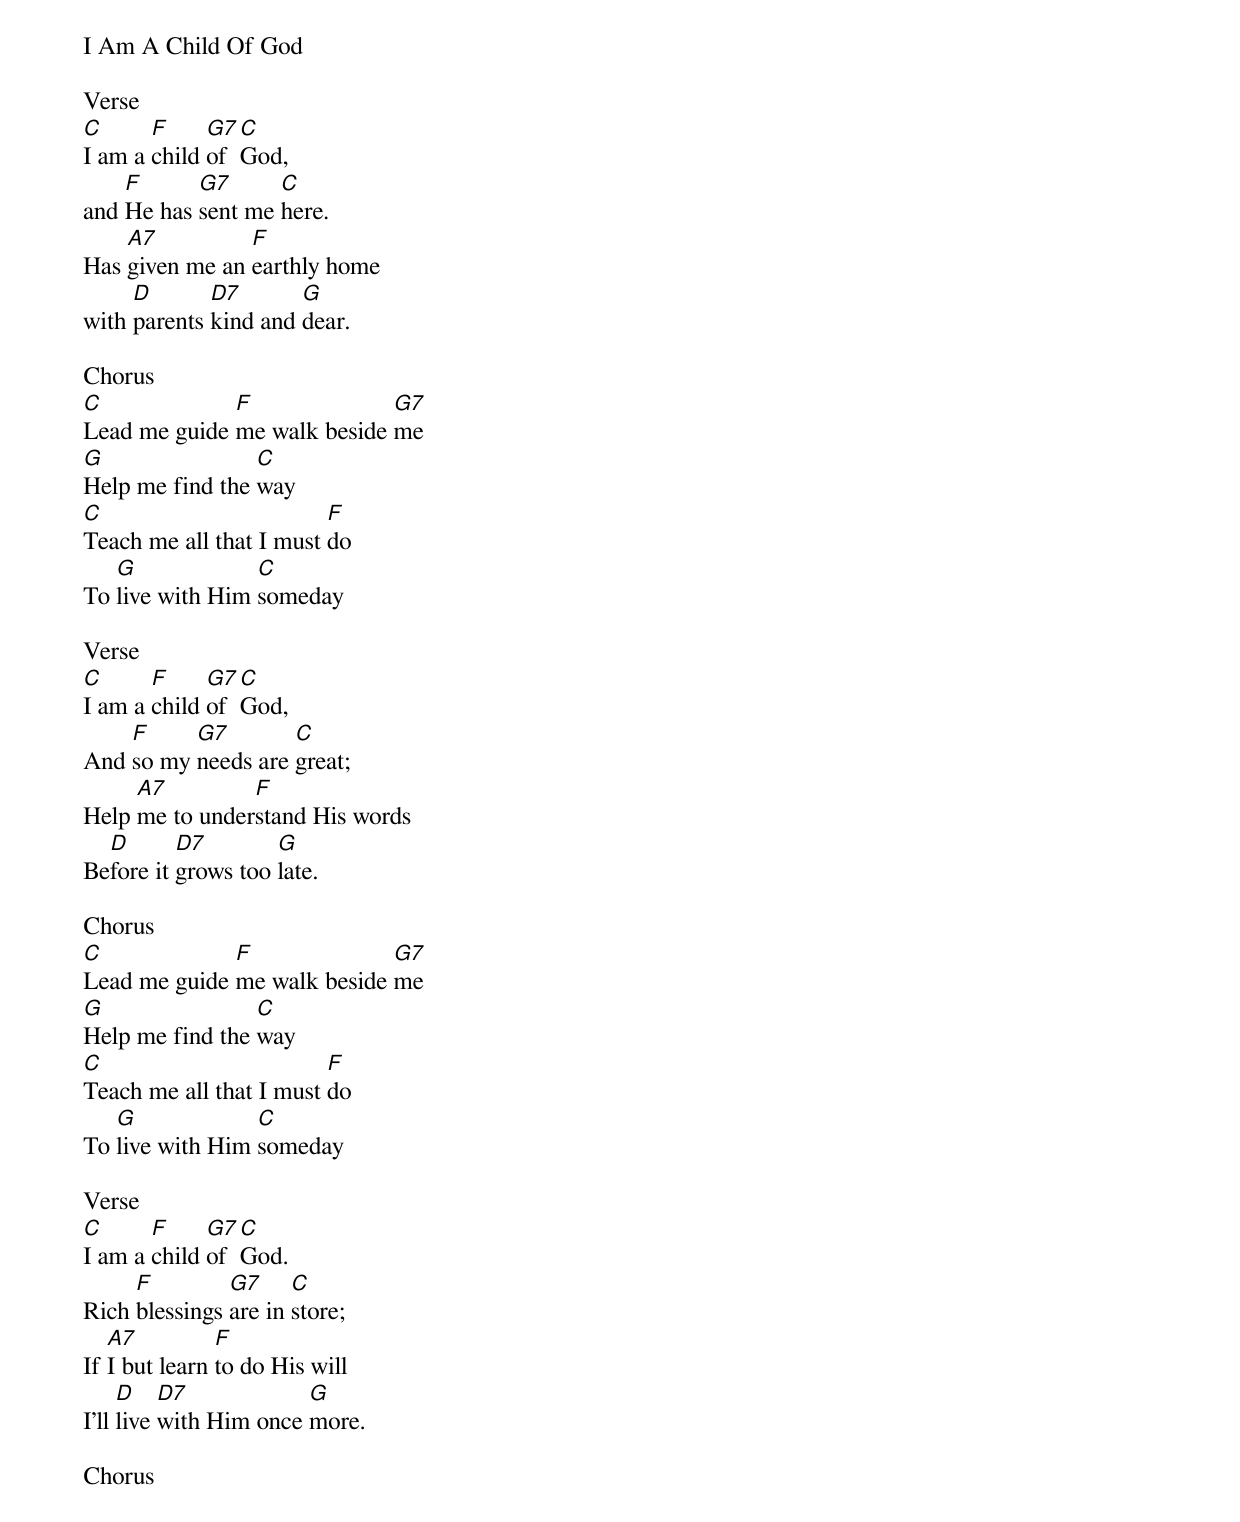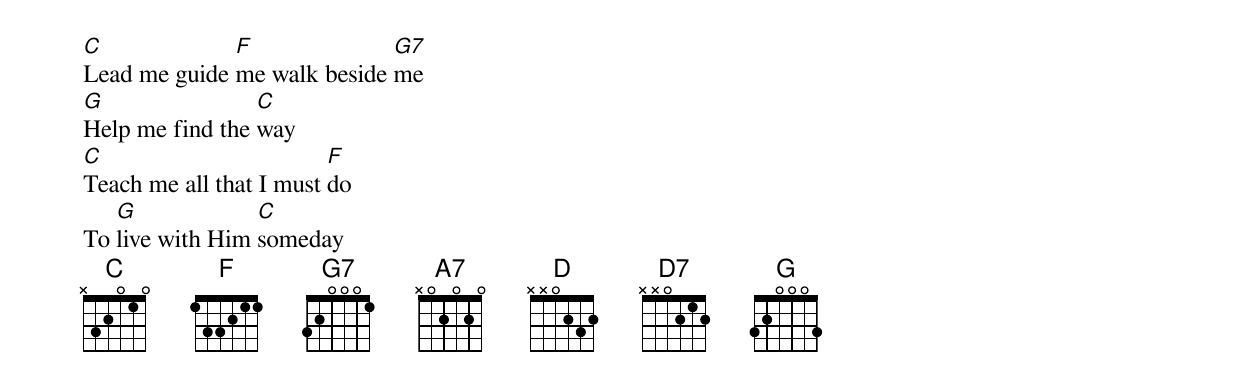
I Am A Child Of God

Verse
[C]I am a [F]child [G7]of [C]God,
and [F]He has [G7]sent me [C]here.
Has [A7]given me an [F]earthly home
with [D]parents [D7]kind and [G]dear.

Chorus
[C]Lead me guide [F]me walk beside [G7]me
[G]Help me find the [C]way
[C]Teach me all that I must [F]do
To [G]live with Him [C]someday

Verse
[C]I am a [F]child [G7]of [C]God,
And [F]so my [G7]needs are [C]great;
Help [A7]me to under[F]stand His words
Be[D]fore it [D7]grows too [G]late.

Chorus
[C]Lead me guide [F]me walk beside [G7]me
[G]Help me find the [C]way
[C]Teach me all that I must [F]do
To [G]live with Him [C]someday

Verse
[C]I am a [F]child [G7]of [C]God.
Rich [F]blessings [G7]are in [C]store;
If [A7]I but learn [F]to do His will
I'll [D]live [D7]with Him once [G]more.

Chorus
[C]Lead me guide [F]me walk beside [G7]me
[G]Help me find the [C]way
[C]Teach me all that I must [F]do
To [G]live with Him [C]someday
